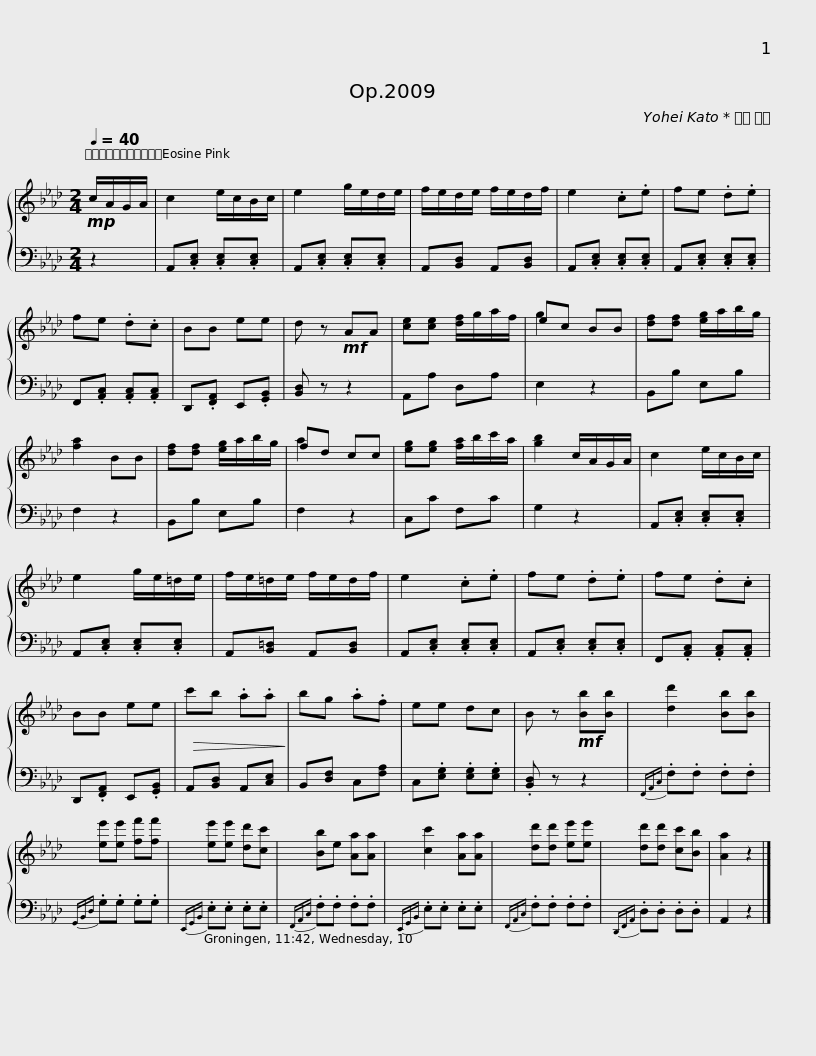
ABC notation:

X:1
%%score { ( 1 3 ) | 2 }
L:1/8
Q:1/4=40
M:2/4
I:linebreak $
K:Ab
V:1 treble
V:3 treble
V:2 bass
V:1
!mp! c/A/G/A/ | c2 e/c/B/c/ | e2 g/e/d/e/ | f/e/d/e/ f/e/d/f/ | e2 .c.e | %5
 fe .d.e | fe .d.c | BB ee |$ d z!mf! AA | [ce][ce] [df]/g/a/f/ | %10
 ec BB | [df][df] [eg]/a/b/g/ | [fa]2 BB | [df][df] [eg]/a/b/g/ | fd cc |$ %15
 [eg][eg] [fa]/b/c'/a/ | [gb]2 c/A/G/A/ | c2 e/c/B/c/ | e2 g/e/=d/e/ | f/e/=d/e/ f/e/d/f/ | %20
 e2 .c.e | fe .d.e |$ fe .d.c | BB ee |!>(! c'b .a.a!>)! | %25
 bg .a.f | ee dc | B z!mf! [Bb][Bb] | [dd']2 [Bb][Bb] | [ee'][ee'] [ff'][ff'] |$ %30
 [ee'][ee'] [dd'][cc'] | [Bb]e [Aa][Aa] | [cc']2 [Aa][Aa] | [dd'][dd'] [ee'][ee'] | [dd'][dd'] [cc'][Bb] | %35
 [Aa]2 z2 |] %36
V:2
 z2 | A,,.[C,E,] .[C,E,].[C,E,] | A,,.[C,E,] .[C,E,].[C,E,] | A,,[B,,D,] A,,[B,,D,] | A,,.[C,E,] .[C,E,].[C,E,] | %5
 A,,.[C,E,] .[C,E,].[C,E,] | F,,.[A,,C,] .[A,,C,].[A,,C,] | D,,.[F,,A,,] E,,.[G,,B,,] |$ [B,,D,] z z2 | A,,A, D,A, | %10
 E,2 z2 | B,,B, E,B, | F,2 z2 | B,,B, E,B, | F,2 z2 |$ %15
 C,C F,C | G,2 z2 | A,,.[C,E,] .[C,E,].[C,E,] | A,,.[C,E,] .[C,E,].[C,E,] | A,,[B,,=D,] A,,[B,,D,] | %20
 A,,.[C,E,] .[C,E,].[C,E,] | A,,.[C,E,] .[C,E,].[C,E,] |$ F,,.[A,,C,] .[A,,C,].[A,,C,] | D,,.[F,,A,,] E,,.[G,,B,,] | A,,[B,,D,] A,,[C,E,] | %25
 B,,[D,F,] C,[F,A,] | C,.[E,G,] .[E,G,].[E,G,] | .[B,,D,] z z2 |{F,,A,,C,} .F,.F, .F,.F, |{G,,B,,D,} .G,.G, .G,.G, |$ %30
{E,,G,,B,,} .E,.E, .E,.E, |{F,,A,,C,} .F,.F, .F,.F, |{E,,G,,B,,} .E,.E, .E,.E, |{F,,A,,C,} .F,.F, .F,.F, |{D,,F,,A,,} .D,.D, .D,.D, | %35
 A,,2 z2 |] %36
V:3
 x2 | x4 | x4 | x4 | x4 | %5
 x4 | x4 | x4 |$ x4 | x4 | %10
 g2 x2 | x4 | x4 | x4 | a2 x2 |$ %15
 x4 | x4 | x4 | x4 | x4 | %20
 x4 | x4 |$ x4 | x4 | x4 | %25
 x4 | x4 | x4 | x4 | x4 |$ %30
 x4 | x4 | x4 | x4 | x4 | %35
 x4 |] %36
